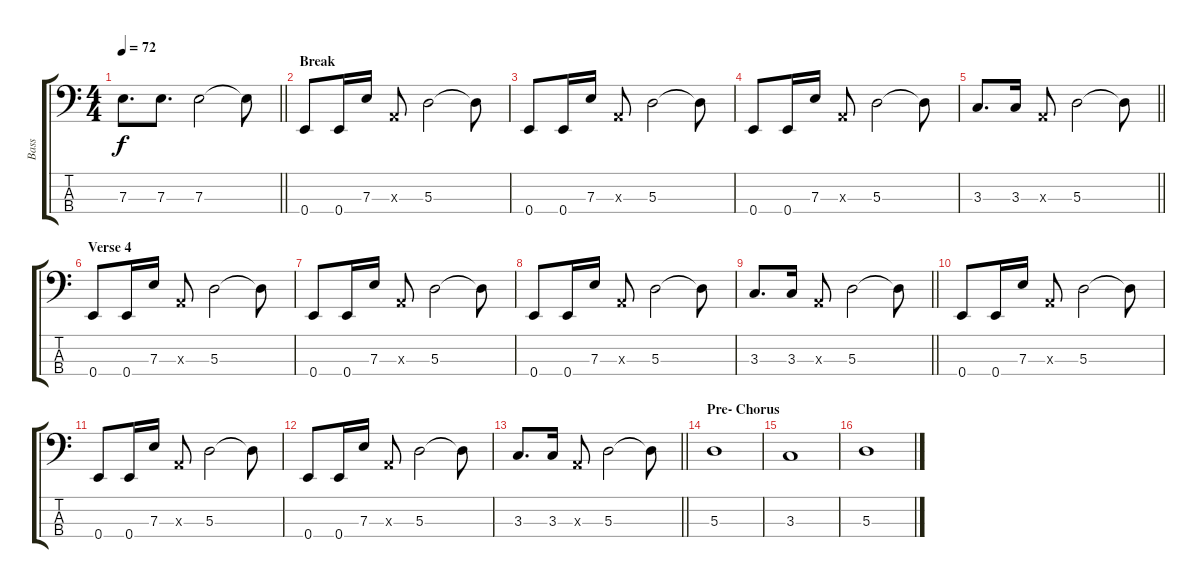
\track ("Bass" "Bass") {instrument electricbassfinger}
\staff {score tabs}
\tuning (G2 D2 A1 E1) {hide}
\ts (4 4)
\tempo 72
\clef f4
\barLineRight lightlight
\ks c
7.3.8{d dy f} 7.3.8{d} 7.3.2 7.3{t}.8 |
\section ("" "Break")
0.4.8 0.4.16 7.3.16 0.3{x}.8 5.3.2 5.3{t}.8 |
0.4.8 0.4.16 7.3.16 0.3{x}.8 5.3.2 5.3{t}.8 |
0.4.8 0.4.16 7.3.16 0.3{x}.8 5.3.2 5.3{t}.8 |
\barLineRight lightlight
3.3.8{d} 3.3.16 0.3{x}.8 5.3.2 5.3{t}.8 |
\section ("" "Verse 4")
0.4.8 0.4.16 7.3.16 0.3{x}.8 5.3.2 5.3{t}.8 |
0.4.8 0.4.16 7.3.16 0.3{x}.8 5.3.2 5.3{t}.8 |
0.4.8 0.4.16 7.3.16 0.3{x}.8 5.3.2 5.3{t}.8 |
\barLineRight lightlight
3.3.8{d} 3.3.16 0.3{x}.8 5.3.2 5.3{t}.8 |
0.4.8 0.4.16 7.3.16 0.3{x}.8 5.3.2 5.3{t}.8 |
0.4.8 0.4.16 7.3.16 0.3{x}.8 5.3.2 5.3{t}.8 |
0.4.8 0.4.16 7.3.16 0.3{x}.8 5.3.2 5.3{t}.8 |
\barLineRight lightlight
3.3.8{d} 3.3.16 0.3{x}.8 5.3.2 5.3{t}.8 |
\section ("" "Pre- Chorus")
5.3.1 |
3.3.1 |
5.3.1
